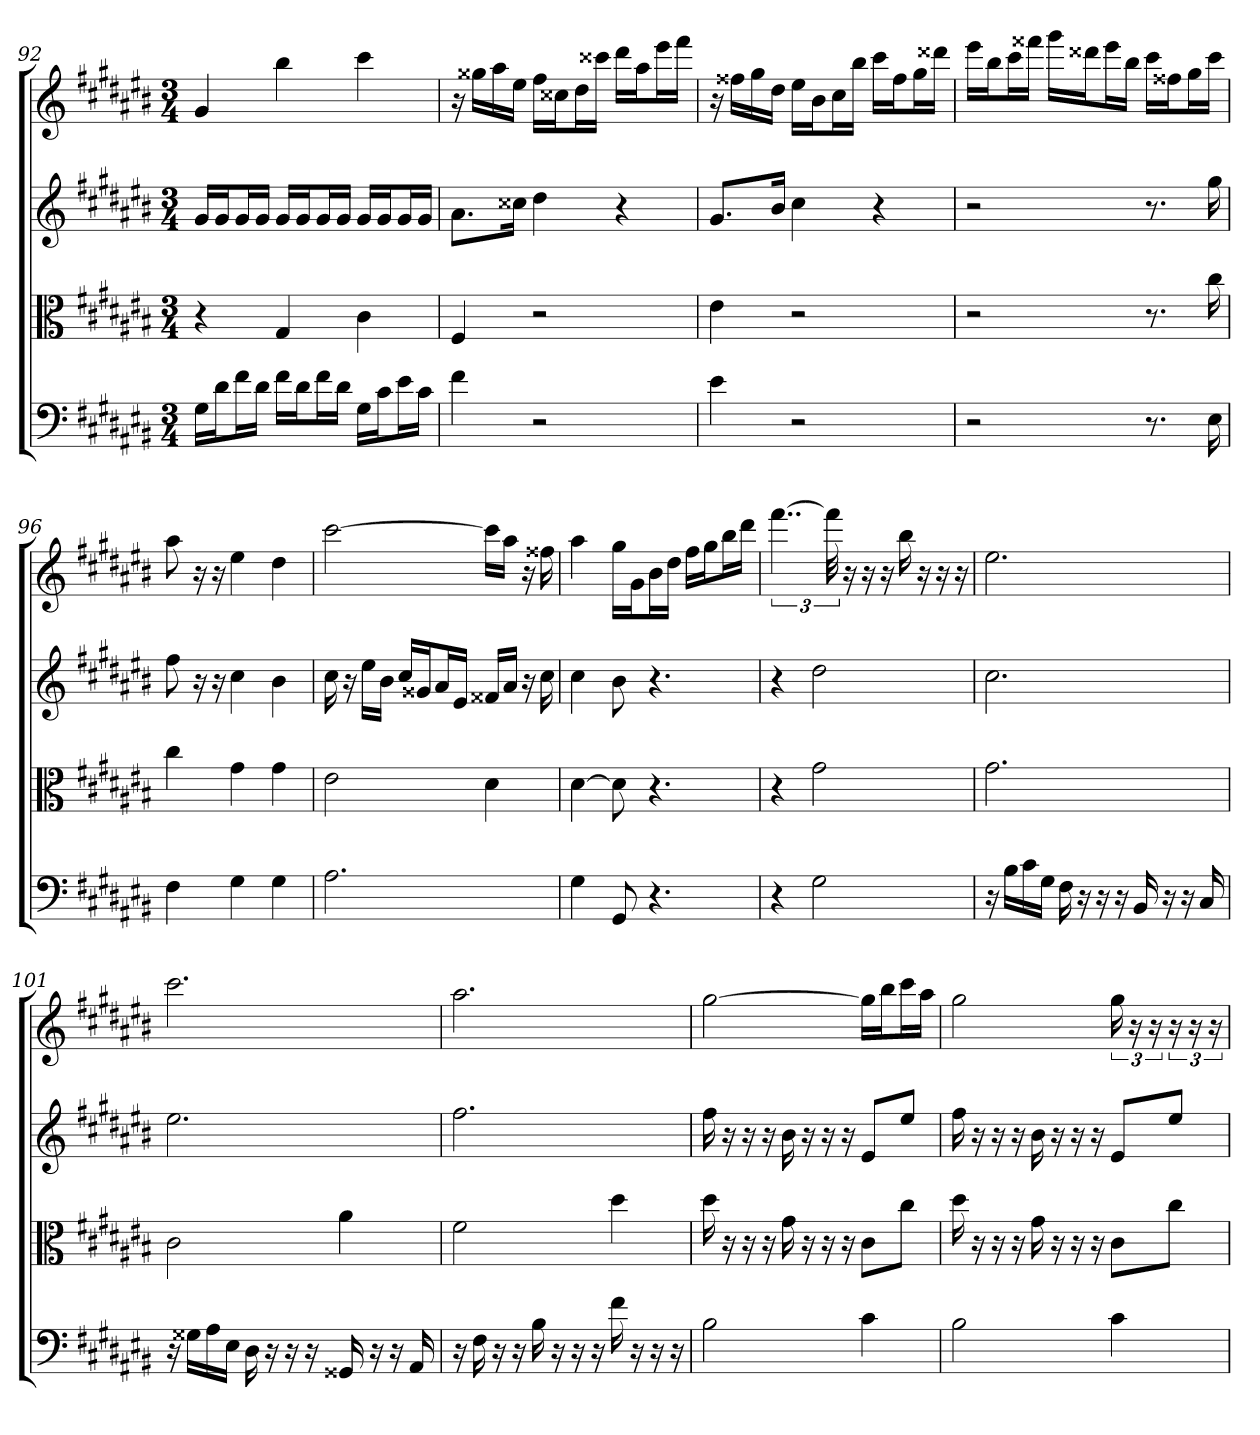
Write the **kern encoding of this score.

**kern	**kern	**kern	**kern
*part4	*part3	*part2	*part1
*staff4	*staff3	*staff2	*staff1
*clefF4	*clefC3	*clefG2	*clefG2
*k[f#c#g#d#a#e#b#]	*k[f#c#g#d#a#e#b#]	*k[f#c#g#d#a#e#b#]	*k[f#c#g#d#a#e#b#]
*C#:	*C#:	*C#:	*C#:
*M3/4	*M3/4	*M3/4	*M3/4
=92	=92	=92	=92
16G#\LL	4r	16g#/LL	4g#
16d#\J	.	16g#/J	.
16f#\L	.	16g#/L	.
16d#\JJ	.	16g#/JJ	.
16f#\LL	4G#	16g#/LL	4bb#
16d#\J	.	16g#/J	.
16f#\L	.	16g#/L	.
16d#\JJ	.	16g#/JJ	.
16G#\LL	4c#	16g#/LL	4ccc#
16c#\J	.	16g#/J	.
16e#\L	.	16g#/L	.
16c#\JJ	.	16g#/JJ	.
=93	=93	=93	=93
4f#	4F#	8.a#\L	16r
.	.	.	16gg##X\LL
.	.	.	16aa#\
.	.	16cc##X\Jk	16ee#\JJ
2r	2r	4dd#	16ff#\LL
.	.	.	16cc##X\J
.	.	.	16dd#\L
.	.	.	16ccc##X\JJ
.	.	4r	16ddd#\LL
.	.	.	16aa#\J
.	.	.	16eee#\L
.	.	.	16fff#\JJ
=94	=94	=94	=94
4e#	4e#	8.g#/L	16r
.	.	.	16ff##X\LL
.	.	.	16gg#\
.	.	16b#/Jk	16dd#\JJ
2r	2r	4cc#	16ee#\LL
.	.	.	16b#\J
.	.	.	16cc#\L
.	.	.	16bb#\JJ
.	.	4r	16ccc#\LL
.	.	.	16ff##\J
.	.	.	16gg#\L
.	.	.	16ddd##X\JJ
=95	=95	=95	=95
2r	2r	2r	16eee#\LL
.	.	.	16bb#\J
.	.	.	16ccc#\L
.	.	.	16fff##X\JJ
.	.	.	16ggg#\LL
.	.	.	16ddd##X\J
.	.	.	16eee#\L
.	.	.	16bb#\JJ
8.r	8.r	8.r	16ccc#\LL
.	.	.	16ff##X\J
.	.	.	16gg#\L
16E#	16cc#	16gg#	16ccc#\JJ
=96	=96	=96	=96
4F#	4cc#	8ff#	8aa#
.	.	16r	16r
.	.	16r	16r
4G#	4g#	4cc#	4ee#
4G#	4g#	4b#	4dd#
=97	=97	=97	=97
2.A#	2e#	16cc#	[2ccc#
.	.	16r	.
.	.	16ee#\LL	.
.	.	16b#\JJ	.
.	.	16cc#/LL	.
.	.	16g##X/J	.
.	.	16a#/L	.
.	.	16e#/JJ	.
.	4d#	16f##X/LL	16ccc#\LL]
.	.	16a#/JJ	16aa#\JJ
.	.	16r	16r
.	.	16cc#	16ff##X
=98	=98	=98	=98
4G#	[4d#	4cc#	4aa#
8GG#	8d#]	8b#	16gg#\LL
.	.	.	16g#\J
4.r	4.r	4.r	16b#\L
.	.	.	16dd#\JJ
.	.	.	16ff#\LL
.	.	.	16gg#\J
.	.	.	16bb#\L
.	.	.	16ddd#\JJ
=99	=99	=99	=99
4r	4r	4r	[6..fff#
2G#	2g#	2dd#	.
.	.	.	48fff#]
.	.	.	16r
.	.	.	16r
.	.	.	16r
.	.	.	16bb#
.	.	.	16r
.	.	.	16r
.	.	.	16r
=100	=100	=100	=100
16r	2.g#	2.cc#	2.ee#
16B#\LL	.	.	.
16c#\	.	.	.
16G#\JJ	.	.	.
16F#	.	.	.
16r	.	.	.
16r	.	.	.
16r	.	.	.
16BB#	.	.	.
16r	.	.	.
16r	.	.	.
16C#	.	.	.
=101	=101	=101	=101
16r	2c#	2.ee#	2.ccc#
16G##X\LL	.	.	.
16A#\	.	.	.
16E#\JJ	.	.	.
16D#	.	.	.
16r	.	.	.
16r	.	.	.
16r	.	.	.
16GG##X	4a#	.	.
16r	.	.	.
16r	.	.	.
16AA#	.	.	.
=102	=102	=102	=102
16r	2f#	2.ff#	2.aa#
16F#	.	.	.
16r	.	.	.
16r	.	.	.
16B#	.	.	.
16r	.	.	.
16r	.	.	.
16r	.	.	.
16f#	4dd#	.	.
16r	.	.	.
16r	.	.	.
16r	.	.	.
=103	=103	=103	=103
2B#	16dd#	16ff#	[2gg#
.	16r	16r	.
.	16r	16r	.
.	16r	16r	.
.	16g#	16b#	.
.	16r	16r	.
.	16r	16r	.
.	16r	16r	.
4c#	8c#\L	8e#/L	16gg#\LL]
.	.	.	16bb#\J
.	8cc#\J	8ee#/J	16ccc#\L
.	.	.	16aa#\JJ
=104	=104	=104	=104
2B#	16dd#	16ff#	2gg#
.	16r	16r	.
.	16r	16r	.
.	16r	16r	.
.	16g#	16b#	.
.	16r	16r	.
.	16r	16r	.
.	16r	16r	.
4c#	8c#\L	8e#/L	24gg#
.	.	.	24r
.	.	.	24r
.	8cc#\J	8ee#/J	24r
.	.	.	24r
.	.	.	24r
=	=	=	=
*-	*-	*-	*-
